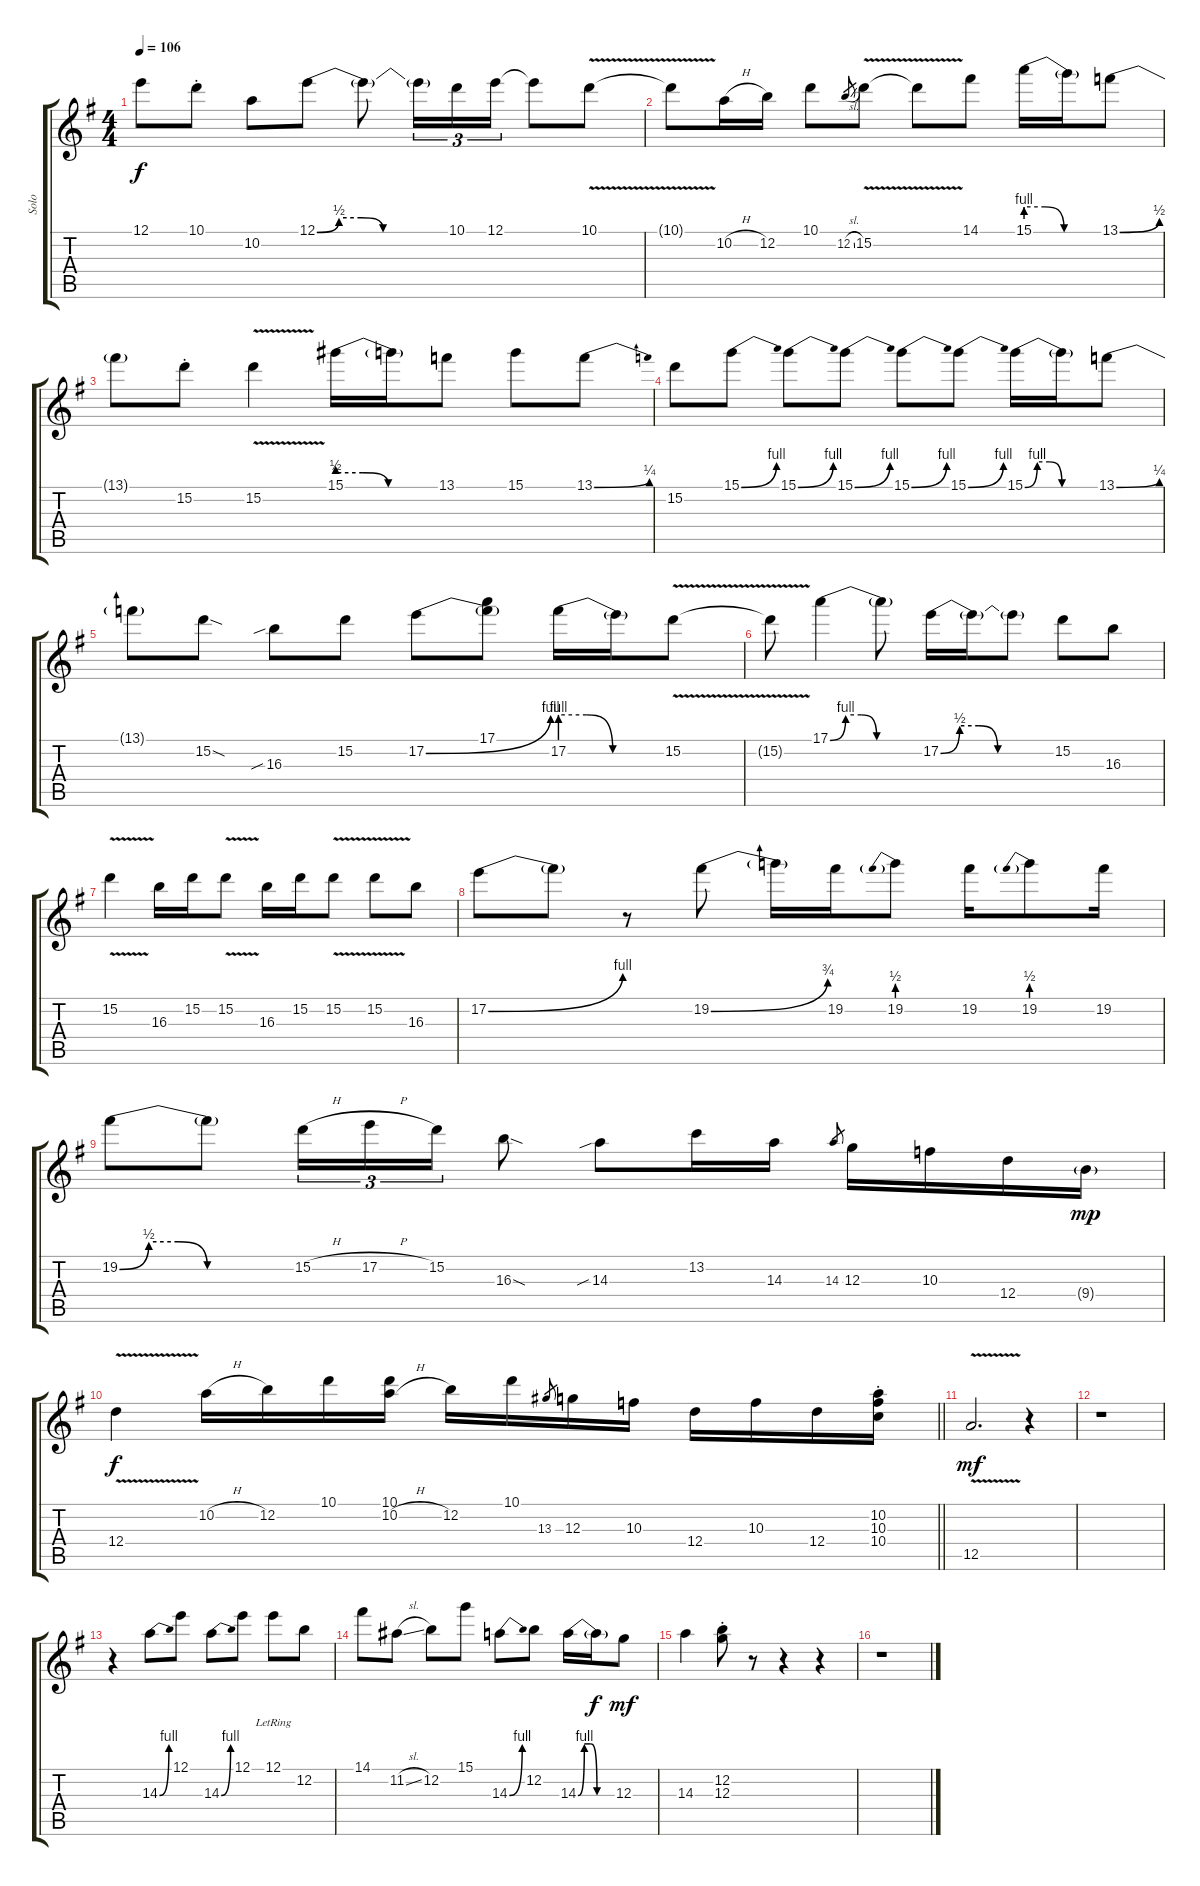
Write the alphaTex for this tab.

\track ("Solo" "Solo") {instrument distortionguitar}
\staff {score tabs}
\tuning (E4 B3 G3 D3 A2 E2) {hide}
\ts (4 4)
\tempo 106
\clef g2
\ks g
12.1{t}.8{dy f} 10.1{st}.8 10.2.8 12.1{be (custom 0 0 10 2 20 2 30 0 60 0)}.8 12.1{t}.8 12.1{t}.16{tu (3 2)} 10.1.16{tu (3 2)} 12.1.16{tu (3 2)} 12.1{t}.8 10.1{v}.8 |
10.1{t}.8 10.2{h}.16 12.2.16 10.1.8 12.2{sl}.8{gr} 15.2{v}.8 15.2{t}.8 14.1.8 15.1{be (custom 0 4 15 4 30 0 60 0)}.16 15.1{t}.16 13.1{be (bend 0 0 60 2)}.8 |
13.1{t}.8 15.2{st}.8 15.2{v}.4 15.1{be (custom 0 2 15 2 30 0 60 0)}.16 15.1{t}.16 13.1.8 15.1.8 13.1{be (bend 0 0 60 1)}.8 |
15.2.8 15.1{be (bend 0 0 60 4)}.8 15.1{be (bend 0 0 60 4)}.8 15.1{be (bend 0 0 60 4)}.8 15.1{be (bend 0 0 60 4)}.8 15.1{be (bend 0 0 60 4)}.8 15.1{be (custom 0 0 10 4 20 4 30 0 60 0)}.16 15.1{t}.16 13.1{be (bend 0 0 60 1)}.8 |
13.1{t}.8 15.2{sod}.8 16.3{sib}.8 15.2.8 17.2{be (bend 0 0 60 4)}.8 (17.1 17.2{t}).8 17.2{be (custom 0 4 15 4 30 0 60 0)}.16 17.2{t}.16 15.2{v}.8 |
15.2{t}.8 17.1{be (custom 0 0 10 4 20 4 30 0 60 0)}.4 17.1{t}.8 17.2{be (custom 0 0 10 2 20 2 30 0 60 0)}.16 17.2{t}.16 17.2{t}.8 15.2.8 16.3.8 |
15.2{v}.4 16.3.16 15.2.16 15.2{v}.8 16.3.16 15.2.16 15.2{v}.8 15.2{v}.8 16.3.8 |
17.2{be (bend 0 0 60 4)}.8 17.2{t}.8 r.8 19.2{be (bend 0 0 60 3)}.8 19.2{t}.16 19.2.16 19.2{be (prebend 0 2 60 2)}.8 19.2.16 19.2{be (prebend 0 2 60 2)}.8 19.2.16 |
19.2{be (custom 0 0 10 2 20 2 30 0 60 0)}.8 19.2{t}.8 15.2{h}.16{tu (3 2)} 17.2{h}.16{tu (3 2)} 15.2.16{tu (3 2)} 16.3{sod}.8 14.3{sib}.8 13.2.16 14.3.16 14.3.8{gr} 12.3.16 10.3.16 12.4.16 9.4{g}.16{dy mp} |
\barLineRight lightlight
12.4{v}.4{dy f} 10.2{h}.16 12.2.16 10.1.16 (10.1 10.2{h}).16 12.2.16 10.1.16 13.3.8{gr} 12.3.16 10.3.16 12.4.16 10.3.16 12.4.16 (10.2{st} 10.3{st} 10.4{st}).16 |
12.5{v}.2{d dy mf} r.4 |
r.1 |
r.4 14.3{be (bend 0 0 60 4)}.8 12.1.8 14.3{be (bend 0 0 60 4)}.8 12.1.8 12.1{lr}.8 12.2.8 |
14.1.8 11.2{sl}.8 12.2.8 15.1.8 14.3{be (bend 0 0 60 4)}.8 12.2.8 14.3{be (custom 0 0 10 4 20 4 30 0 60 0)}.16 14.3{t}.16{dy f} 12.3.8{dy mf} |
14.3.4 (12.2{st} 12.3{st}).8 r.8 r.4 r.4 |
r.1
